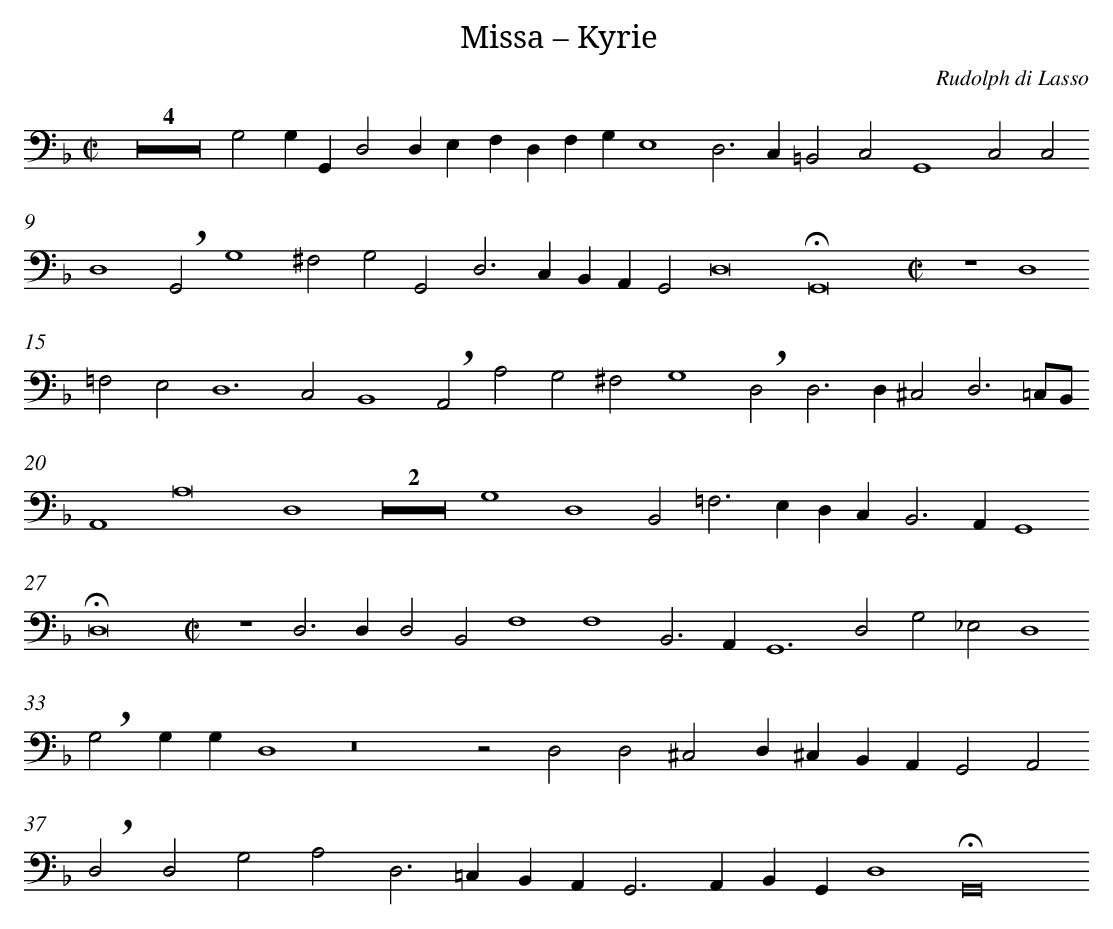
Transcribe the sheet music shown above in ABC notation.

X:1
T: Missa – Kyrie
C: Rudolph di Lasso
L: 1/4
M: C|
K: F clef=bass
Z4 [|]
G,2G,G,,D,2D,E, [|]
F,D,F,G,E,4 [|]
D,2>C,2=B,,2C,2 [|]
G,,4C,2C,2 [|]
D,4!breath!G,,2G,4 [|]
^F,2G,2G,,2 [|]
D,2>C,2B,,A,,G,,2 [|]
D,8 [|]
!fermata!G,,8 [|]
[M:C|]z4D,4 [|]
=F,2E,2D,6 [|]
C,2B,,4 [|]
!breath!A,,2A,2G,2^F,2 [|]
G,4!breath!D,2D,3 [|]
D,^C,2D,3=C,/B,,/ [|]
A,,4A,8 [|]
D,4 [|]
Z2 [|]
G,4D,4 [|]
B,,2=F,2>E,2D,C, [|]
B,,2>A,,2G,,4 [|]
!fermata!D,8 [|]
[M:C|]z4D,3D, [|]
D,2B,,2F,4 [|]
F,4B,,3A,, [|]
G,,6D,2 [|]
G,2_E,2D,4 [|]
!breath!G,2G,G,D,4 [|]
z8 [|]
z2D,2D,2^C,2 [|]
D,^C,B,,A,,G,,2A,,2 [|]
!breath!D,2D,2G,2A,2 [|]
D,2>=C,2B,,A,,G,,3 [|]
A,,B,,G,,D,4 [|]
!fermata!G,,8 [|]
